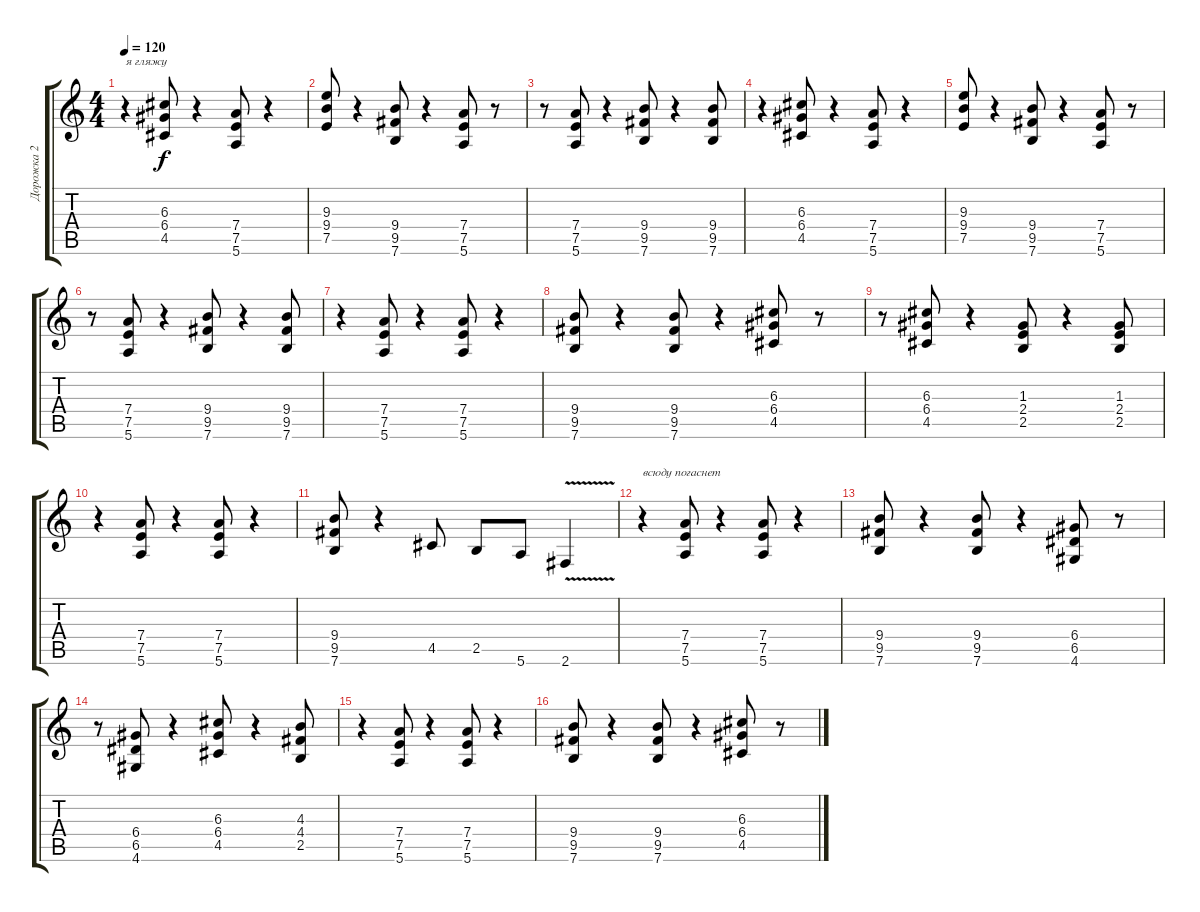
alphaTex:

\track ("Дорожка 2" "Дорожка 2") {instrument acousticguitarsteel}
\staff {score tabs}
\tuning (E4 B3 G3 D3 A2 E2) {hide}
\ts (4 4)
\tempo 120
\clef g2
\ks c
r.4{txt "я гляжу" dy f} (6.3 6.4 4.5).8 r.4 (7.4 7.5 5.6).8 r.4 |
(9.3 9.4 7.5).8 r.4 (9.4 9.5 7.6).8 r.4 (7.4 7.5 5.6).8 r.8 |
r.8 (7.4 7.5 5.6).8 r.4 (9.4 9.5 7.6).8 r.4 (9.4 9.5 7.6).8 |
r.4 (6.3 6.4 4.5).8 r.4 (7.4 7.5 5.6).8 r.4 |
(9.3 9.4 7.5).8 r.4 (9.4 9.5 7.6).8 r.4 (7.4 7.5 5.6).8 r.8 |
r.8 (7.4 7.5 5.6).8 r.4 (9.4 9.5 7.6).8 r.4 (9.4 9.5 7.6).8 |
r.4 (7.4 7.5 5.6).8 r.4 (7.4 7.5 5.6).8 r.4 |
(9.4 9.5 7.6).8 r.4 (9.4 9.5 7.6).8 r.4 (6.3 6.4 4.5).8 r.8 |
r.8 (6.3 6.4 4.5).8 r.4 (1.3 2.4 2.5).8 r.4 (1.3 2.4 2.5).8 |
r.4 (7.4 7.5 5.6).8 r.4 (7.4 7.5 5.6).8 r.4 |
(9.4 9.5 7.6).8 r.4 4.5.8 2.5.8 5.6.8 2.6{v}.4 |
r.4{txt "всюду погаснет"} (7.4 7.5 5.6).8 r.4 (7.4 7.5 5.6).8 r.4 |
(9.4 9.5 7.6).8 r.4 (9.4 9.5 7.6).8 r.4 (6.4 6.5 4.6).8 r.8 |
r.8 (6.4 6.5 4.6).8 r.4 (6.3 6.4 4.5).8 r.4 (4.3 4.4 2.5).8 |
r.4 (7.4 7.5 5.6).8 r.4 (7.4 7.5 5.6).8 r.4 |
(9.4 9.5 7.6).8 r.4 (9.4 9.5 7.6).8 r.4 (6.3 6.4 4.5).8 r.8
